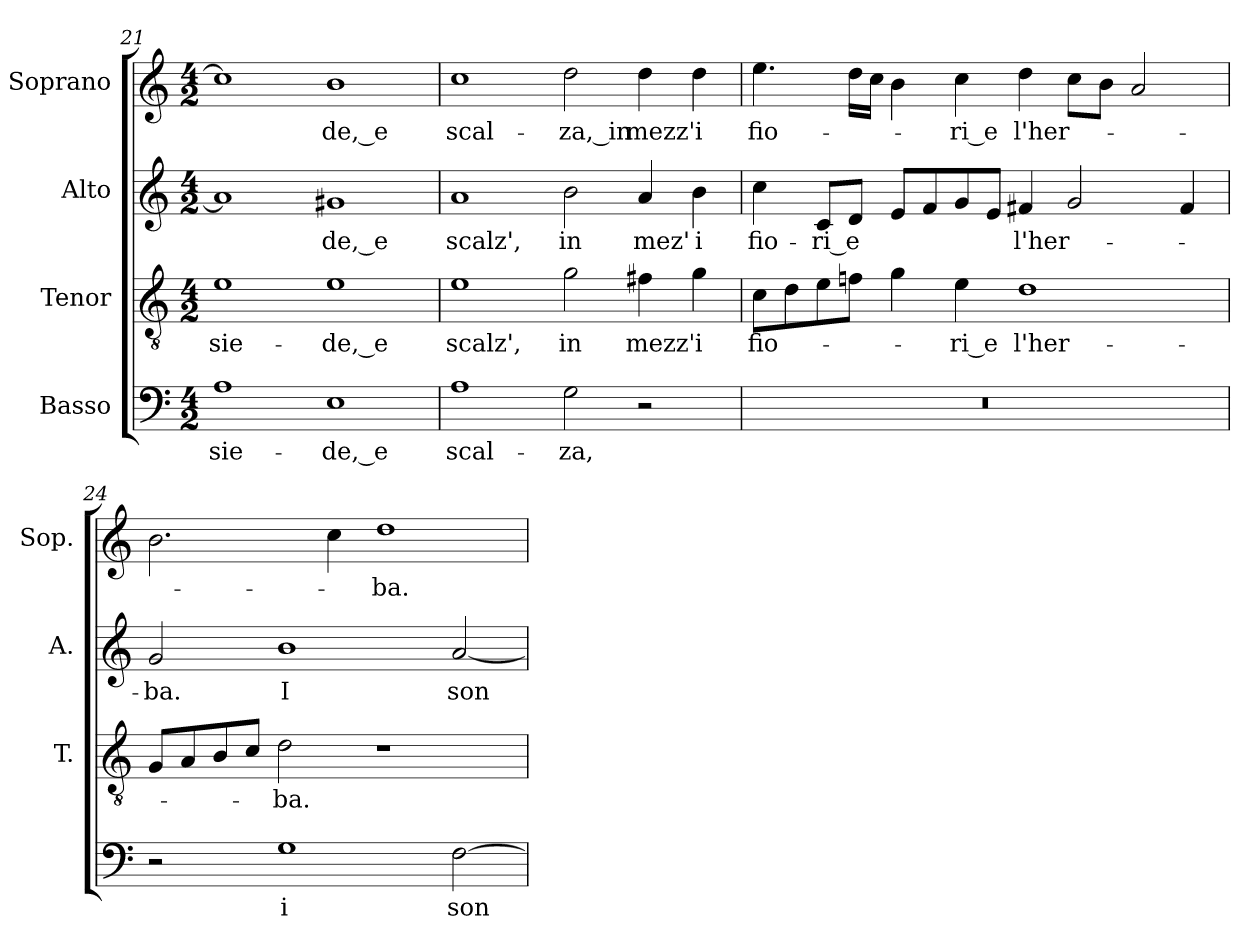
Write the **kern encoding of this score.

**kern	**text	**kern	**text	**kern	**text	**kern	**text
*part4	*part4	*part3	*part3	*part2	*part2	*part1	*part1
*staff4	*staff4	*staff3	*staff3	*staff2	*staff2	*staff1	*staff1
*I"Basso	*	*I"Tenor	*	*I"Alto	*	*I"Soprano	*
*	*	*I'T.	*	*I'A.	*	*I'Sop.	*
*clefF4	*	*clefGv2	*	*clefG2	*	*clefG2	*
*	*	*ITrd7c12	*	*	*	*	*
*k[]	*	*k[]	*	*k[]	*	*k[]	*
*C:	*	*C:	*	*C:	*	*C:	*
*M4/2	*	*M4/2	*	*M4/2	*	*M4/2	*
=21	=21	=21	=21	=21	=21	=21	=21
!	!LO:LY:b:color=#000000	!	!	!	!	!	!
!	!	!	!LO:LY:b:color=#000000	!	!	!	!
1Ai	sie-	1Ei	sie-	1ai]	.	1cci]	.
!	!LO:LY:b:color=#000000	!	!	!	!	!	!
!	!	!	!LO:LY:b:color=#000000	!	!	!	!
!	!	!	!	!	!LO:LY:b:color=#000000	!	!
!	!	!	!	!	!	!	!LO:LY:b:color=#000000
1Ei	-de,_e	1Ei	-de,_e	1g#Xi	-de,_e	1bi	-de,_e
=22	=22	=22	=22	=22	=22	=22	=22
!	!LO:LY:b:color=#000000	!	!	!	!	!	!
!	!	!	!LO:LY:b:color=#000000	!	!	!	!
!	!	!	!	!	!LO:LY:b:color=#000000	!	!
!	!	!	!	!	!	!	!LO:LY:b:color=#000000
1Ai	scal-	1Ei	scalz',	1ai	scalz',	1cci	scal-
!	!LO:LY:b:color=#000000	!	!	!	!	!	!
!	!	!	!LO:LY:b:color=#000000	!	!	!	!
!	!	!	!	!	!LO:LY:b:color=#000000	!	!
!	!	!	!	!	!	!	!LO:LY:b:color=#000000
2Gi\	-za,	2Gi\	in	2bi\	in	2ddi\	-za,_in
!	!	!	!LO:LY:b:color=#000000	!	!	!	!
!	!	!	!	!	!LO:LY:b:color=#000000	!	!
!	!	!	!	!	!	!	!LO:LY:b:color=#000000
2r	.	4F#Xi\	mezz'	4ai/	mez'	4ddi\	mezz'
!	!	!	!LO:LY:b:color=#000000	!	!	!	!
!	!	!	!	!	!LO:LY:b:color=#000000	!	!
!	!	!	!	!	!	!	!LO:LY:b:color=#000000
.	.	4Gi\	i	4bi\	i	4ddi\	i
!!LO:PB:g=z
=23	=23	=23	=23	=23	=23	=23	=23
!LO:N:vis=1	!	!	!	!	!	!	!
!	!	!	!LO:LY:b:color=#000000	!	!	!	!
!	!	!	!	!	!LO:LY:b:color=#000000	!	!
!	!	!	!	!	!	!	!LO:LY:b:color=#000000
0r	.	8Ci\L	fio-	4cci\	fio-	4.eei\	fio-
.	.	8Di\	.	.	.	.	.
!	!	!	!	!	!LO:LY:b:color=#000000	!	!
.	.	8Ei\	.	8ci/L	-ri_e	.	.
.	.	8Fni\J	.	8di/J	.	16ddi\LL	.
.	.	.	.	.	.	16cci\JJ	.
.	.	4Gi\	.	8ei/L	.	4bi\	.
.	.	.	.	8fi/	.	.	.
!	!	!	!LO:LY:b:color=#000000	!	!	!	!
!	!	!	!	!	!	!	!LO:LY:b:color=#000000
.	.	4Ei\	-ri_e	8gi/	.	4cci\	-ri_e
.	.	.	.	8ei/J	.	.	.
!	!	!	!LO:LY:b:color=#000000	!	!	!	!
!	!	!	!	!	!LO:LY:b:color=#000000	!	!
!	!	!	!	!	!	!	!LO:LY:b:color=#000000
.	.	1Di	l'her-	4f#Xi/	l'her-	4ddi\	l'her-
.	.	.	.	2gi/	.	8cci\L	.
.	.	.	.	.	.	8bi\J	.
.	.	.	.	.	.	2ai/	.
.	.	.	.	4f#i/	.	.	.
=24	=24	=24	=24	=24	=24	=24	=24
!	!	!	!	!	!LO:LY:b:color=#000000	!	!
2r	.	8GGi/L	.	2gi/	-ba.	2.bi\	.
.	.	8AAi/	.	.	.	.	.
.	.	8BBi/	.	.	.	.	.
.	.	8Ci/J	.	.	.	.	.
!	!LO:LY:b:color=#000000	!	!	!	!	!	!
!	!	!	!LO:LY:b:color=#000000	!	!	!	!
!	!	!	!	!	!LO:LY:b:color=#000000	!	!
1Gi	i	2Di\	-ba.	1bi	I	.	.
.	.	.	.	.	.	4cci\	.
!	!	!	!	!	!	!	!LO:LY:b:color=#000000
.	.	1r	.	.	.	1ddi	-ba.
!	!LO:LY:b:color=#000000	!	!	!	!	!	!
!	!	!	!	!	!LO:LY:b:color=#000000	!	!
[>2Fi\	son	.	.	[<2ai/	son	.	.
=	=	=	=	=	=	=	=
*-	*-	*-	*-	*-	*-	*-	*-
